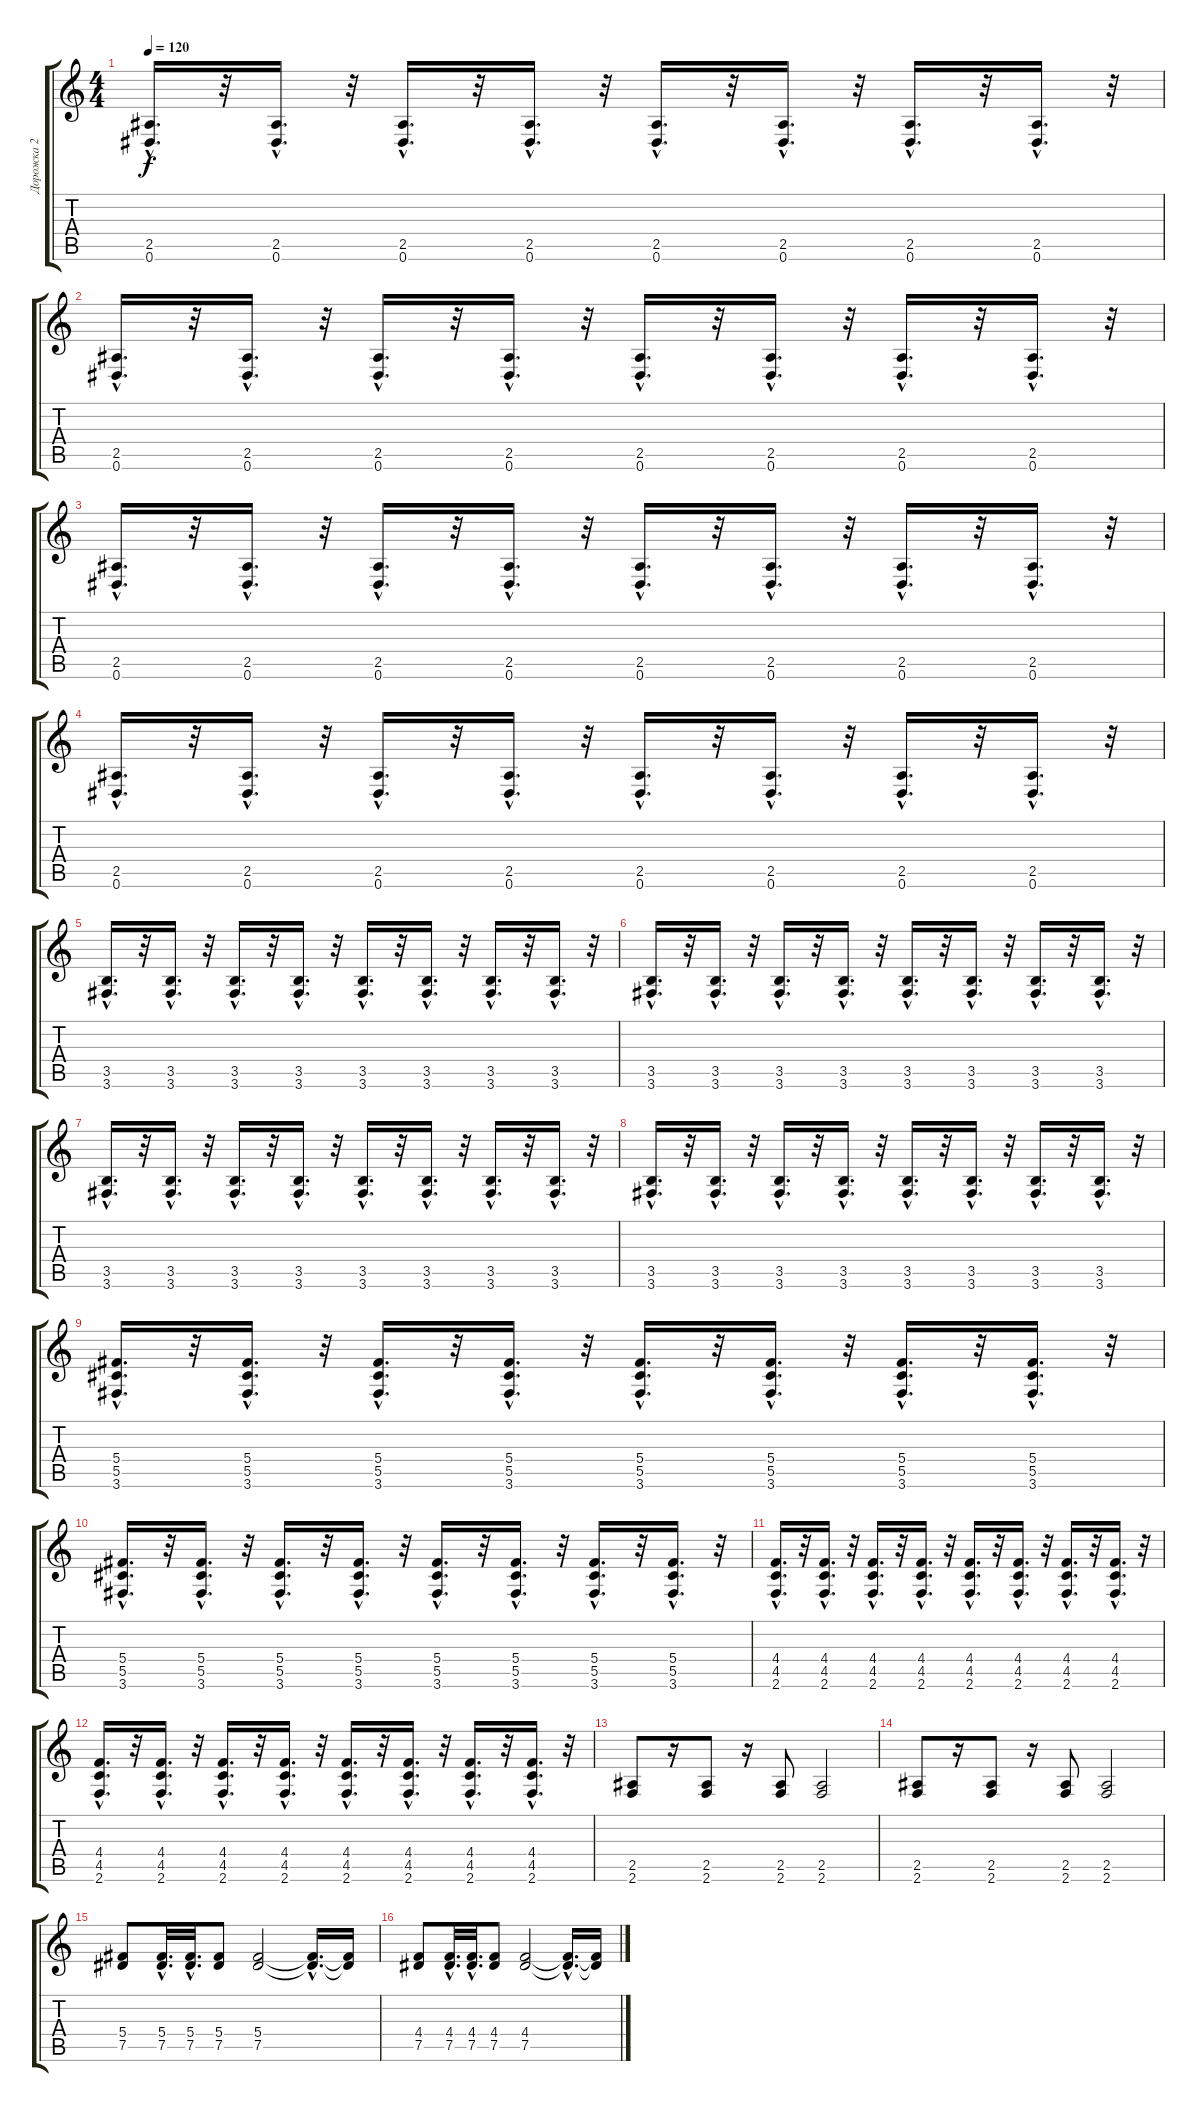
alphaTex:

\track ("Дорожка 2" "Дорожка 2") {instrument distortionguitar}
\staff {score tabs}
\tuning (Eb4 Bb3 Gb3 Db3 Ab2 Eb2) {hide}
\ts (4 4)
\tempo 120
\clef g2
\ks c
(2.5{hac} 0.6{hac}).16{d dy f} r.32 (2.5{hac} 0.6{hac}).16{d} r.32 (2.5{hac} 0.6{hac}).16{d} r.32 (2.5{hac} 0.6{hac}).16{d} r.32 (2.5{hac} 0.6{hac}).16{d} r.32 (2.5{hac} 0.6{hac}).16{d} r.32 (2.5{hac} 0.6{hac}).16{d} r.32 (2.5{hac} 0.6{hac}).16{d} r.32 |
(2.5{hac} 0.6{hac}).16{d} r.32 (2.5{hac} 0.6{hac}).16{d} r.32 (2.5{hac} 0.6{hac}).16{d} r.32 (2.5{hac} 0.6{hac}).16{d} r.32 (2.5{hac} 0.6{hac}).16{d} r.32 (2.5{hac} 0.6{hac}).16{d} r.32 (2.5{hac} 0.6{hac}).16{d} r.32 (2.5{hac} 0.6{hac}).16{d} r.32 |
(2.5{hac} 0.6{hac}).16{d} r.32 (2.5{hac} 0.6{hac}).16{d} r.32 (2.5{hac} 0.6{hac}).16{d} r.32 (2.5{hac} 0.6{hac}).16{d} r.32 (2.5{hac} 0.6{hac}).16{d} r.32 (2.5{hac} 0.6{hac}).16{d} r.32 (2.5{hac} 0.6{hac}).16{d} r.32 (2.5{hac} 0.6{hac}).16{d} r.32 |
(2.5{hac} 0.6{hac}).16{d} r.32 (2.5{hac} 0.6{hac}).16{d} r.32 (2.5{hac} 0.6{hac}).16{d} r.32 (2.5{hac} 0.6{hac}).16{d} r.32 (2.5{hac} 0.6{hac}).16{d} r.32 (2.5{hac} 0.6{hac}).16{d} r.32 (2.5{hac} 0.6{hac}).16{d} r.32 (2.5{hac} 0.6{hac}).16{d} r.32 |
(3.5{hac} 3.6{hac}).16{d} r.32 (3.5{hac} 3.6{hac}).16{d} r.32 (3.5{hac} 3.6{hac}).16{d} r.32 (3.5{hac} 3.6{hac}).16{d} r.32 (3.5{hac} 3.6{hac}).16{d} r.32 (3.5{hac} 3.6{hac}).16{d} r.32 (3.5{hac} 3.6{hac}).16{d} r.32 (3.5{hac} 3.6{hac}).16{d} r.32 |
(3.5{hac} 3.6{hac}).16{d} r.32 (3.5{hac} 3.6{hac}).16{d} r.32 (3.5{hac} 3.6{hac}).16{d} r.32 (3.5{hac} 3.6{hac}).16{d} r.32 (3.5{hac} 3.6{hac}).16{d} r.32 (3.5{hac} 3.6{hac}).16{d} r.32 (3.5{hac} 3.6{hac}).16{d} r.32 (3.5{hac} 3.6{hac}).16{d} r.32 |
(3.5{hac} 3.6{hac}).16{d} r.32 (3.5{hac} 3.6{hac}).16{d} r.32 (3.5{hac} 3.6{hac}).16{d} r.32 (3.5{hac} 3.6{hac}).16{d} r.32 (3.5{hac} 3.6{hac}).16{d} r.32 (3.5{hac} 3.6{hac}).16{d} r.32 (3.5{hac} 3.6{hac}).16{d} r.32 (3.5{hac} 3.6{hac}).16{d} r.32 |
(3.5{hac} 3.6{hac}).16{d} r.32 (3.5{hac} 3.6{hac}).16{d} r.32 (3.5{hac} 3.6{hac}).16{d} r.32 (3.5{hac} 3.6{hac}).16{d} r.32 (3.5{hac} 3.6{hac}).16{d} r.32 (3.5{hac} 3.6{hac}).16{d} r.32 (3.5{hac} 3.6{hac}).16{d} r.32 (3.5{hac} 3.6{hac}).16{d} r.32 |
(5.4{hac} 5.5{hac} 3.6{hac}).16{d} r.32 (5.4{hac} 5.5{hac} 3.6{hac}).16{d} r.32 (5.4{hac} 5.5{hac} 3.6{hac}).16{d} r.32 (5.4{hac} 5.5{hac} 3.6{hac}).16{d} r.32 (5.4{hac} 5.5{hac} 3.6{hac}).16{d} r.32 (5.4{hac} 5.5{hac} 3.6{hac}).16{d} r.32 (5.4{hac} 5.5{hac} 3.6{hac}).16{d} r.32 (5.4{hac} 5.5{hac} 3.6{hac}).16{d} r.32 |
(5.4{hac} 5.5{hac} 3.6{hac}).16{d} r.32 (5.4{hac} 5.5{hac} 3.6{hac}).16{d} r.32 (5.4{hac} 5.5{hac} 3.6{hac}).16{d} r.32 (5.4{hac} 5.5{hac} 3.6{hac}).16{d} r.32 (5.4{hac} 5.5{hac} 3.6{hac}).16{d} r.32 (5.4{hac} 5.5{hac} 3.6{hac}).16{d} r.32 (5.4{hac} 5.5{hac} 3.6{hac}).16{d} r.32 (5.4{hac} 5.5{hac} 3.6{hac}).16{d} r.32 |
(4.4{hac} 4.5{hac} 2.6{hac}).16{d} r.32 (4.4{hac} 4.5{hac} 2.6{hac}).16{d} r.32 (4.4{hac} 4.5{hac} 2.6{hac}).16{d} r.32 (4.4{hac} 4.5{hac} 2.6{hac}).16{d} r.32 (4.4{hac} 4.5{hac} 2.6{hac}).16{d} r.32 (4.4{hac} 4.5{hac} 2.6{hac}).16{d} r.32 (4.4{hac} 4.5{hac} 2.6{hac}).16{d} r.32 (4.4{hac} 4.5{hac} 2.6{hac}).16{d} r.32 |
(4.4{hac} 4.5{hac} 2.6{hac}).16{d} r.32 (4.4{hac} 4.5{hac} 2.6{hac}).16{d} r.32 (4.4{hac} 4.5{hac} 2.6{hac}).16{d} r.32 (4.4{hac} 4.5{hac} 2.6{hac}).16{d} r.32 (4.4{hac} 4.5{hac} 2.6{hac}).16{d} r.32 (4.4{hac} 4.5{hac} 2.6{hac}).16{d} r.32 (4.4{hac} 4.5{hac} 2.6{hac}).16{d} r.32 (4.4{hac} 4.5{hac} 2.6{hac}).16{d} r.32 |
(2.5 2.6).8 r.16 (2.5 2.6).8 r.16 (2.5 2.6).8 (2.5 2.6).2 |
(2.5 2.6).8 r.16 (2.5 2.6).8 r.16 (2.5 2.6).8 (2.5 2.6).2 |
(5.4 7.5).8 (5.4{hac} 7.5{hac}).32{d} (5.4{hac} 7.5{hac}).32{d} (5.4 7.5).8 (5.4 7.5).2 (5.4{hac t} 7.5{hac t}).16{d} (5.4{t} 7.5{t}).16 |
(4.4 7.5).8 (4.4{hac} 7.5{hac}).32{d} (4.4{hac} 7.5{hac}).32{d} (4.4 7.5).8 (4.4 7.5).2 (4.4{hac t} 7.5{hac t}).16{d} (4.4{t} 7.5{t}).16
